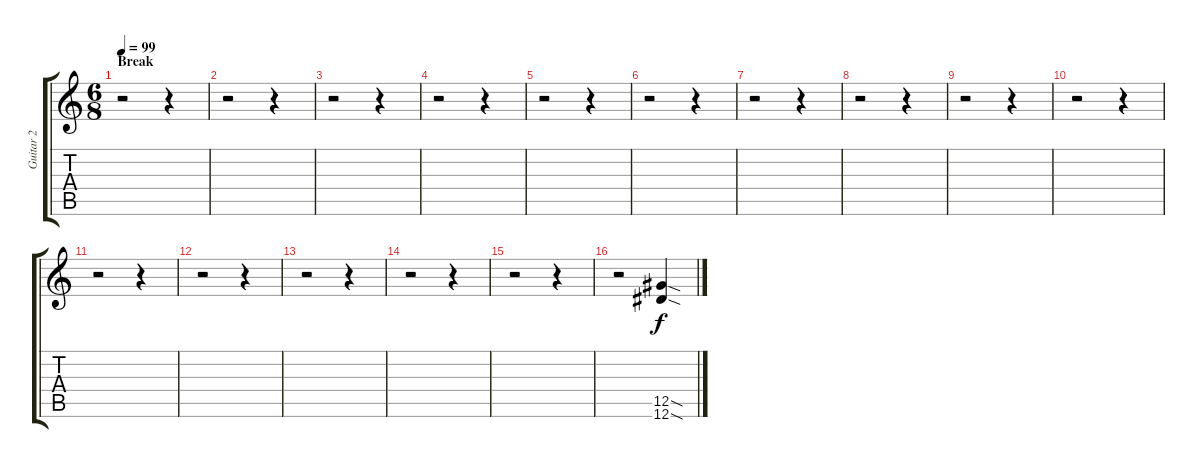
\track ("Guitar 2" "Guitar 2") {instrument distortionguitar}
\staff {score tabs}
\tuning (Eb4 Bb3 Gb3 Db3 Ab2 Eb2) {hide}
\ts (6 8)
\section ("" "Break")
\tempo 99
\clef g2
\ks c
r.2{dy f} r.4 |
r.2 r.4 |
r.2 r.4 |
r.2 r.4 |
r.2 r.4 |
r.2 r.4 |
r.2 r.4 |
r.2 r.4 |
r.2 r.4 |
r.2 r.4 |
r.2 r.4 |
r.2 r.4 |
r.2 r.4 |
r.2 r.4 |
r.2 r.4 |
r.2 (12.5{sod} 12.6{sod}).4
